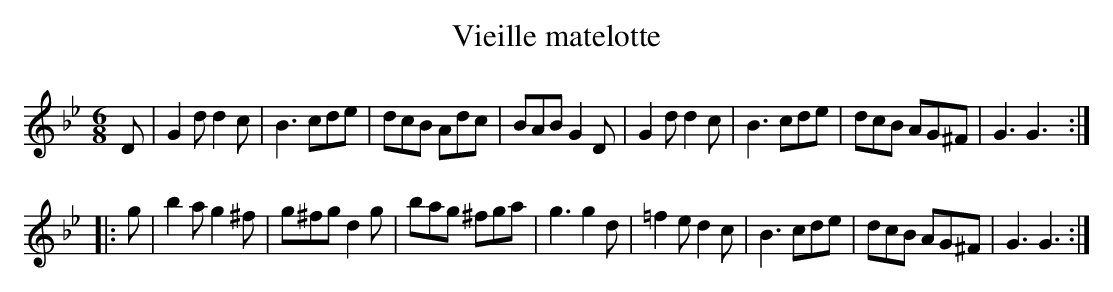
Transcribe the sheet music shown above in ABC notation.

X:1
T:Vieille matelotte
M:6/8
K:Gmin
L:1/8
D|G2d d2c|B3 cde|dcB Adc|BAB G2D|G2d d2c|B3 cde|dcB AG^F|G3 G3:|
|:g|b2a g2^f|g^fg d2g|bag ^fga|g3 g2d|=f2e d2c|B3 cde|dcB AG^F|G3 G3:|]
